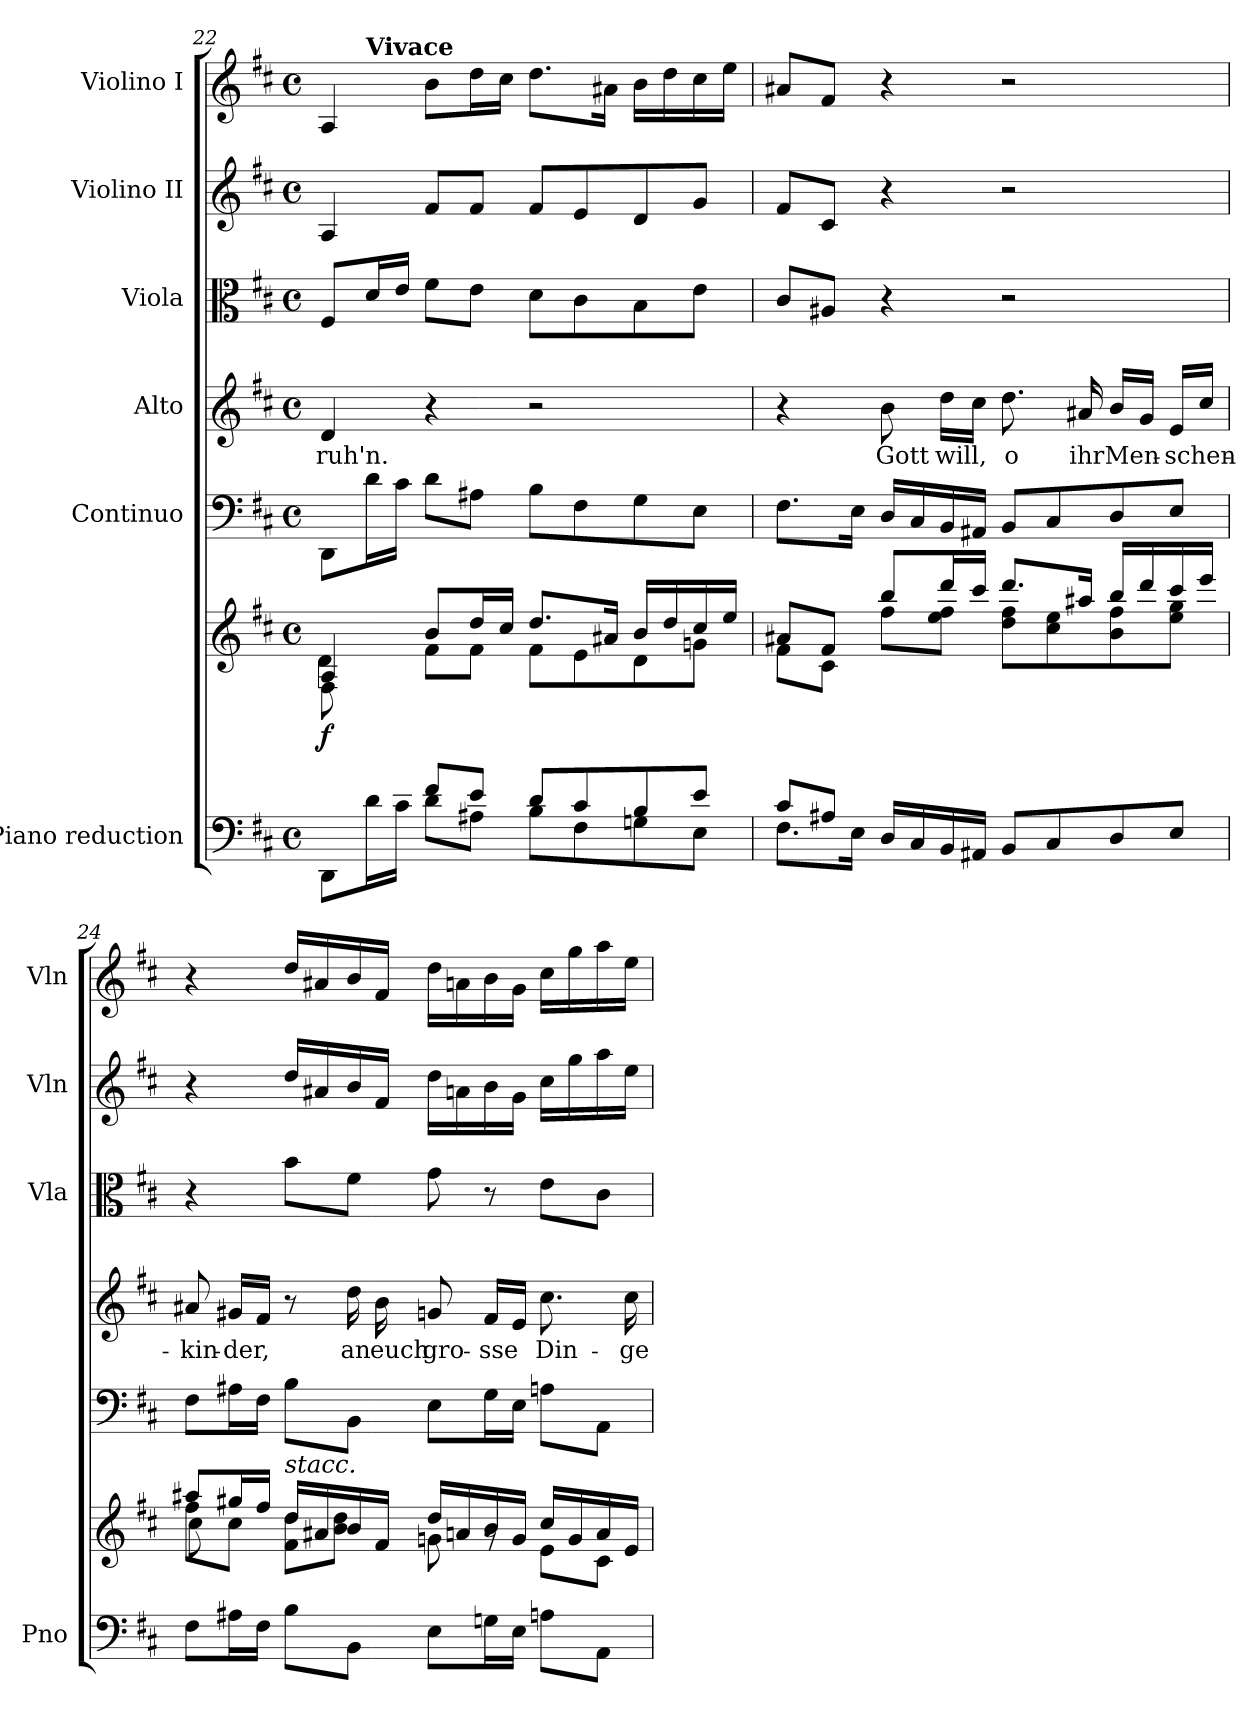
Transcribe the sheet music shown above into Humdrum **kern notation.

**kern	**kern	**dynam	**kern	**kern	**text	**kern	**kern	**kern
*part6	*part6	*part6	*part5	*part4	*part4	*part3	*part2	*part1
*staff7	*staff6	*staff6/7	*staff5	*staff4	*staff4	*staff3	*staff2	*staff1
*I"Piano reduction	*	*	*I"Continuo	*I"Alto	*	*I"Viola	*I"Violino II	*I"Violino I
*I'Pno	*	*	*	*	*	*I'Vla	*I'Vln	*I'Vln
!!LO:LB:g=z
*clefF4	*clefG2	*	*clefF4	*clefG2	*	*clefC3	*clefG2	*clefG2
*k[f#c#]	*k[f#c#]	*	*k[f#c#]	*k[f#c#]	*	*k[f#c#]	*k[f#c#]	*k[f#c#]
*M4/4	*M4/4	*	*M4/4	*M4/4	*	*M4/4	*M4/4	*M4/4
*met(c)	*met(c)	*	*met(c)	*met(c)	*	*met(c)	*met(c)	*met(c)
=22	=22	=22	=22	=22	=22	=22	=22	=22
*^	*^	*	*	*	*	*	*	*
*	*	*	*^	*	*	*	*	*	*	*
!	!	!	!	!	!LO:DY:b	!	!	!LO:LY:b	!	!	!
*	*	*	*	*	*	*	*	*	*	*	*^
8ryy	8DD\L	4A/	4d\	8F#\L	f	8DD\L	4d/	ruh'n.	8F#/L	4A/	4A/	8ryy
!	!	!	!	!	!	!	!	!	!	!	!	!LO:TX:a:B:t=Vivace
16d/L	16d\L	.	.	2..ryy	.	16d\L	.	.	16d/L	.	.	2..ryy
16e/JJ	16c#\JJ	.	.	.	.	16c#\JJ	.	.	16e/JJ	.	.	.
8f#/L	8d\L	8b/L	8f#\L	.	.	8d\L	4r	.	8f#\L	8f#/L	8b\L	.
8e/J	8A#X\J	16dd/L	8f#\J	.	.	8A#X\J	.	.	8e\J	8f#/J	16dd\L	.
.	.	16cc#/JJ	.	.	.	.	.	.	.	.	16cc#\JJ	.
8d/L	8B\L	8.dd/L	8f#\L	.	.	8B\L	2r	.	8d\L	8f#/L	8.dd\L	.
8c#/	8F#\	.	8e\	.	.	8F#\	.	.	8c#\	8e/	.	.
.	.	16a#X/Jk	.	.	.	.	.	.	.	.	16a#X\Jk	.
8B/	8Gn\	16b/LL	8d\	.	.	8G\	.	.	8B\	8d/	16b\LL	.
.	.	16dd/	.	.	.	.	.	.	.	.	16dd\	.
8e/J	8E\J	16cc#/	8gn\J	.	.	8E\J	.	.	8e\J	8g/J	16cc#\	.
.	.	16ee/JJ	.	.	.	.	.	.	.	.	16ee\JJ	.
*	*	*	*v	*v	*	*	*	*	*	*	*v	*v
=23	=23	=23	=23	=23	=23	=23	=23	=23	=23	=23
8c#/L	8.F#\L	8a#X/L	8f#\L	.	8.F#\L	4r	.	8c#/L	8f#/L	8a#X/L
8A#X/J	.	8f#/J	8c#\J	.	.	.	.	8A#X/J	8c#/J	8f#/J
.	16E\Jk	.	.	.	16E\Jk	.	.	.	.	.
!	!	!	!	!	!	!	!LO:LY:b	!	!	!
16D/LL	4ryy	8bb/L	8ff#\L	.	16D/LL	8b\	Gott	4r	4r	4r
16C#/	.	.	.	.	16C#/	.	.	.	.	.
!	!	!	!	!	!	!	!LO:LY:b	!	!	!
16BB/	.	16ddd/L	8ee\ 8ff#\J	.	16BB/	16dd\LL	will,	.	.	.
16AA#X/JJ	.	16ccc#/JJ	.	.	16AA#X/JJ	16cc#\JJ	.	.	.	.
!	!	!	!	!	!	!	!LO:LY:b	!	!	!
8BB/L	2ryy	8.ddd/L	8dd\ 8ff#\L	.	8BB/L	8.dd\	o	2r	2r	2r
8C#/	.	.	8cc#\ 8ee\	.	8C#/	.	.	.	.	.
!	!	!	!	!	!	!	!LO:LY:b	!	!	!
.	.	16aa#X/Jk	.	.	.	16a#X/	ihr	.	.	.
!	!	!	!	!	!	!	!LO:LY:b	!	!	!
8D/	.	16bb/LL	8b\ 8ff#\	.	8D/	16b/LL	Men-	.	.	.
.	.	16ddd/	.	.	.	16g/JJ	.	.	.	.
!	!	!	!	!	!	!	!LO:LY:b	!	!	!
8E/J	.	16ccc#/	8ee\ 8gg\J	.	8E/J	16e/LL	-schen-	.	.	.
.	.	16eee/JJ	.	.	.	16cc#/JJ	.	.	.	.
=24	=24	=24	=24	=24	=24	=24	=24	=24	=24	=24
*	*	*	*^	*	*	*	*	*	*	*
!	!	!	!	!	!	!	!	!LO:LY:b	!	!	!
8ryy	8F#\L	8aa#X/L	8ff#\L	8cc#\L	.	8F#\L	8a#X/	-kin-	4r	4r	4r
!	!	!	!	!	!	!	!	!LO:LY:b	!	!	!
8A#X/J	16A#\L	16gg#X/L	8cc#\J	2..ryy	.	16A#X\L	16g#X/LL	-der,	.	.	.
.	16F#\JJ	16ff#/JJ	.	.	.	16F#\JJ	16f#/JJ	.	.	.	.
!	!	!LO:TX:a:i:t=stacc.	!	!	!	!	!	!	!	!	!
4ryy	8B\L	16dd/LL	8f#\ 8dd\L	.	.	8B\L	8r	.	8b\L	16dd/LL	16dd/LL
.	.	16a#X/	.	.	.	.	.	.	.	16a#X/	16a#X/
!	!	!	!	!	!	!	!	!LO:LY:b	!	!	!
.	8BB\J	16b/	8b\ 8dd\J	.	.	8BB\J	16dd\	an	8f#\J	16b/	16b/
!	!	!	!	!	!	!	!	!LO:LY:b	!	!	!
.	.	16f#/JJ	.	.	.	.	16b\	euch	.	16f#/JJ	16f#/JJ
!	!	!	!	!	!	!	!	!LO:LY:b	!	!	!
2ryy	8E\L	16dd/LL	8gn\	.	.	8E\L	8gn/	gro-	8g\	16dd\LL	16dd\LL
.	.	16an/	.	.	.	.	.	.	.	16an\	16an\
!	!	!	!	!	!	!	!	!LO:LY:b	!	!	!
.	16Gn\L	16b/	8rg	.	.	16G\L	16f#/LL	-sse	8r	16b\	16b\
.	16E\JJ	16g/JJ	.	.	.	16E\JJ	16e/JJ	.	.	16g\JJ	16g\JJ
!	!	!	!	!	!	!	!	!LO:LY:b	!	!	!
.	8An\L	16cc#/LL	8e\L	.	.	8An\L	8.cc#\	Din-	8e\L	16cc#\LL	16cc#\LL
.	.	16g/	.	.	.	.	.	.	.	16gg\	16gg\
.	8AA\J	16a/	8c#\J	.	.	8AA\J	.	.	8c#\J	16aa\	16aa\
!	!	!	!	!	!	!	!	!LO:LY:b	!	!	!
.	.	16e/JJ	.	.	.	.	16cc#\	-ge	.	16ee\JJ	16ee\JJ
*v	*v	*	*	*	*	*	*	*	*	*	*
*	*v	*v	*v	*	*	*	*	*	*	*
=	=	=	=	=	=	=	=	=
*-	*-	*-	*-	*-	*-	*-	*-	*-
